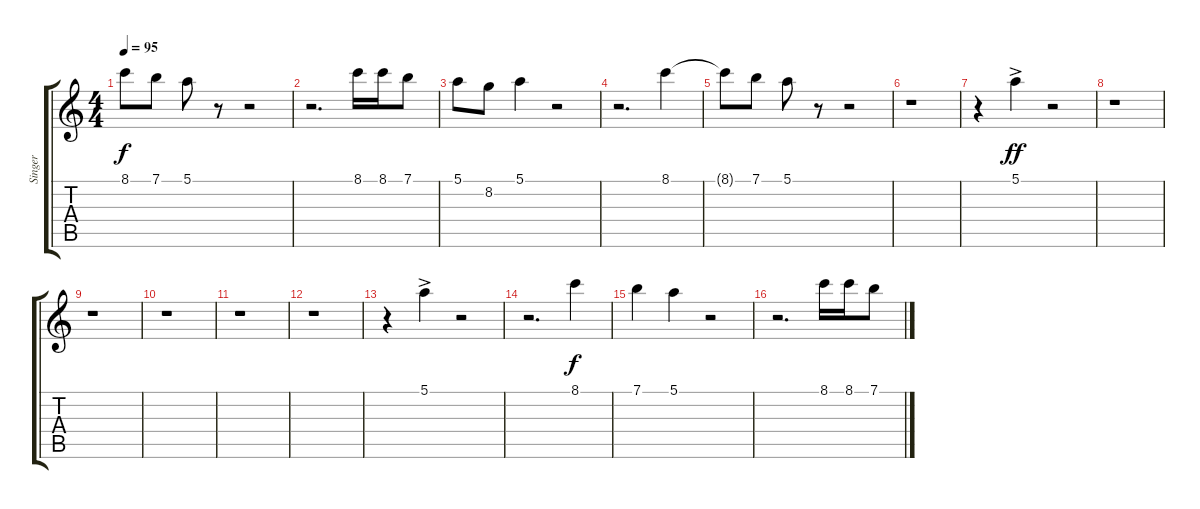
\track ("Singer" "Singer") {instrument banjo}
\staff {score tabs}
\tuning (E4 B3 G3 D3 A2 E2) {hide}
\displaytranspose 12
\ts (4 4)
\tempo 95
\clef g2
\ks c
8.1{t}.8{dy f} 7.1.8 5.1.8 r.8 r.2 |
r.2{d} 8.1.16 8.1.16 7.1.8 |
5.1.8 8.2.8 5.1.4 r.2 |
r.2{d} 8.1.4 |
8.1{t}.8 7.1.8 5.1.8 r.8 r.2 |
r.1 |
r.4 5.1{ac}.4{dy ff} r.2 |
r.1 |
r.1 |
r.1 |
r.1 |
r.1 |
r.4 5.1{ac}.4 r.2 |
r.2{d} 8.1.4{dy f} |
7.1.4 5.1.4 r.2 |
r.2{d} 8.1.16 8.1.16 7.1.8
